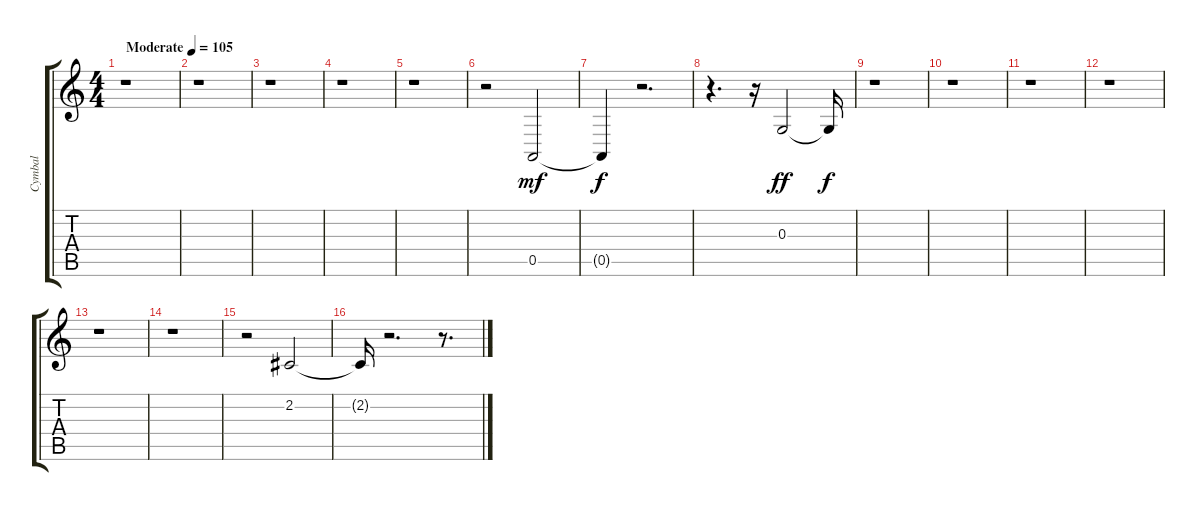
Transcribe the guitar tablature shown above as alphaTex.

\track ("Cymbal" "Cymbal") {instrument reversecymbal}
\staff {score tabs}
\tuning (E4 B3 G3 D3 A2 E2) {hide}
\ts (4 4)
\tempo (105 "Moderate")
\clef g2
\ks c
r.1{dy mf instrument reversecymbal} |
r.1 |
r.1 |
r.1 |
r.1 |
r.2 0.5.2 |
0.5{t}.4{dy f} r.2{d} |
r.4{d} r.16 0.3.2{dy ff} 0.3{t}.16{dy f} |
r.1 |
r.1 |
r.1 |
r.1 |
r.1 |
r.1 |
r.2 2.2.2 |
2.2{t}.16 r.2{d} r.8{d}
